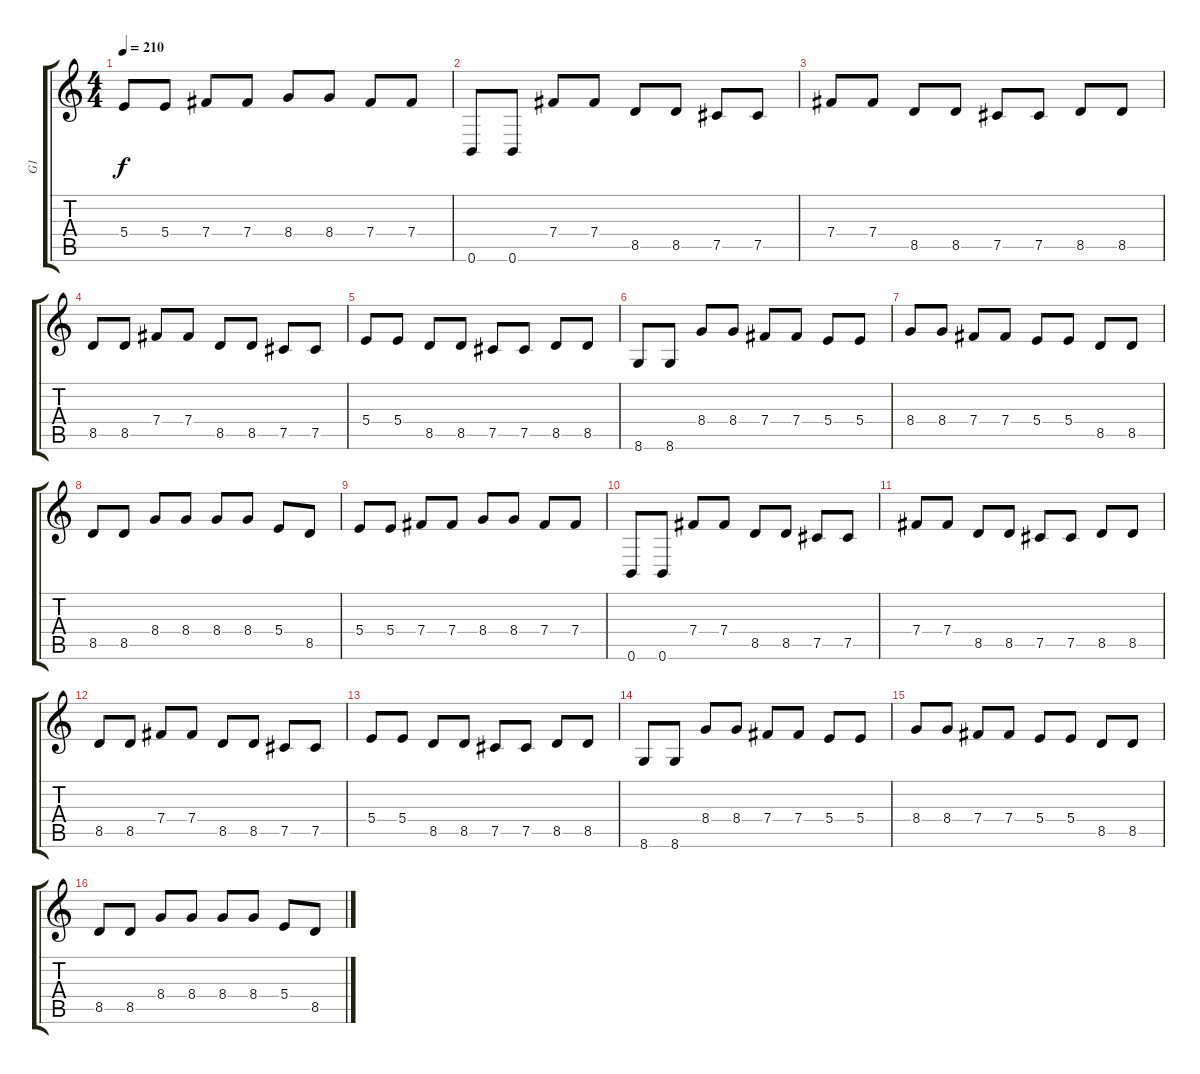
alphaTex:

\track ("G1" "G1") {instrument distortionguitar}
\staff {score tabs}
\tuning (Db4 Ab3 E3 B2 Gb2 B1) {hide}
\ts (4 4)
\tempo 210
\clef g2
\ks c
5.4.8{dy f} 5.4.8 7.4.8 7.4.8 8.4.8 8.4.8 7.4.8 7.4.8 |
0.6.8 0.6.8 7.4.8 7.4.8 8.5.8 8.5.8 7.5.8 7.5.8 |
7.4.8 7.4.8 8.5.8 8.5.8 7.5.8 7.5.8 8.5.8 8.5.8 |
8.5.8 8.5.8 7.4.8 7.4.8 8.5.8 8.5.8 7.5.8 7.5.8 |
5.4.8 5.4.8 8.5.8 8.5.8 7.5.8 7.5.8 8.5.8 8.5.8 |
8.6.8 8.6.8 8.4.8 8.4.8 7.4.8 7.4.8 5.4.8 5.4.8 |
8.4.8 8.4.8 7.4.8 7.4.8 5.4.8 5.4.8 8.5.8 8.5.8 |
8.5.8 8.5.8 8.4.8 8.4.8 8.4.8 8.4.8 5.4.8 8.5.8 |
5.4.8 5.4.8 7.4.8 7.4.8 8.4.8 8.4.8 7.4.8 7.4.8 |
0.6.8 0.6.8 7.4.8 7.4.8 8.5.8 8.5.8 7.5.8 7.5.8 |
7.4.8 7.4.8 8.5.8 8.5.8 7.5.8 7.5.8 8.5.8 8.5.8 |
8.5.8 8.5.8 7.4.8 7.4.8 8.5.8 8.5.8 7.5.8 7.5.8 |
5.4.8 5.4.8 8.5.8 8.5.8 7.5.8 7.5.8 8.5.8 8.5.8 |
8.6.8 8.6.8 8.4.8 8.4.8 7.4.8 7.4.8 5.4.8 5.4.8 |
8.4.8 8.4.8 7.4.8 7.4.8 5.4.8 5.4.8 8.5.8 8.5.8 |
8.5.8 8.5.8 8.4.8 8.4.8 8.4.8 8.4.8 5.4.8 8.5.8
